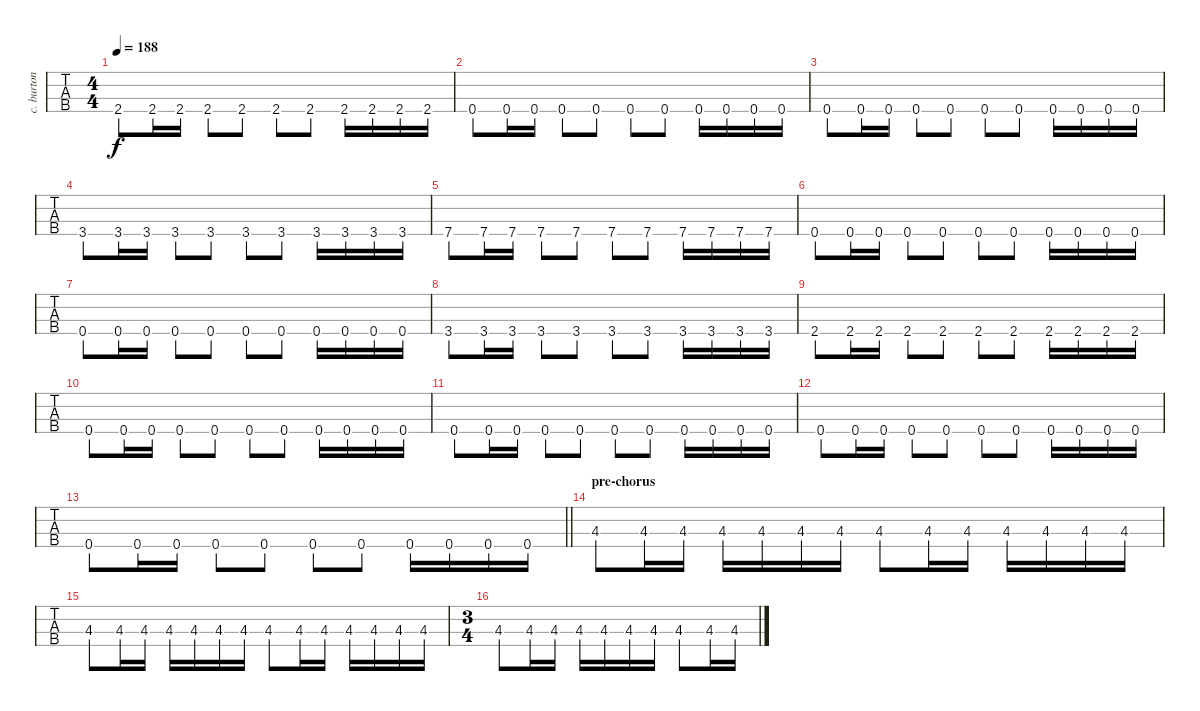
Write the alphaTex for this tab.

\track ("c. burton - bass" "c. burton ") {instrument electricbassfinger}
\staff {tabs}
\tuning (G2 D2 A1 E1) {hide}
\ts (4 4)
\tempo 188
\clef f4
\ks c
2.4.8{dy f} 2.4.16 2.4.16 2.4.8 2.4.8 2.4.8 2.4.8 2.4.16 2.4.16 2.4.16 2.4.16 |
0.4.8 0.4.16 0.4.16 0.4.8 0.4.8 0.4.8 0.4.8 0.4.16 0.4.16 0.4.16 0.4.16 |
0.4.8 0.4.16 0.4.16 0.4.8 0.4.8 0.4.8 0.4.8 0.4.16 0.4.16 0.4.16 0.4.16 |
3.4.8 3.4.16 3.4.16 3.4.8 3.4.8 3.4.8 3.4.8 3.4.16 3.4.16 3.4.16 3.4.16 |
7.4.8 7.4.16 7.4.16 7.4.8 7.4.8 7.4.8 7.4.8 7.4.16 7.4.16 7.4.16 7.4.16 |
0.4.8 0.4.16 0.4.16 0.4.8 0.4.8 0.4.8 0.4.8 0.4.16 0.4.16 0.4.16 0.4.16 |
0.4.8 0.4.16 0.4.16 0.4.8 0.4.8 0.4.8 0.4.8 0.4.16 0.4.16 0.4.16 0.4.16 |
3.4.8 3.4.16 3.4.16 3.4.8 3.4.8 3.4.8 3.4.8 3.4.16 3.4.16 3.4.16 3.4.16 |
2.4.8 2.4.16 2.4.16 2.4.8 2.4.8 2.4.8 2.4.8 2.4.16 2.4.16 2.4.16 2.4.16 |
0.4.8 0.4.16 0.4.16 0.4.8 0.4.8 0.4.8 0.4.8 0.4.16 0.4.16 0.4.16 0.4.16 |
0.4.8 0.4.16 0.4.16 0.4.8 0.4.8 0.4.8 0.4.8 0.4.16 0.4.16 0.4.16 0.4.16 |
0.4.8 0.4.16 0.4.16 0.4.8 0.4.8 0.4.8 0.4.8 0.4.16 0.4.16 0.4.16 0.4.16 |
\barLineRight lightlight
0.4.8 0.4.16 0.4.16 0.4.8 0.4.8 0.4.8 0.4.8 0.4.16 0.4.16 0.4.16 0.4.16 |
\section ("" "pre-chorus")
4.3.8 4.3.16 4.3.16 4.3.16 4.3.16 4.3.16 4.3.16 4.3.8 4.3.16 4.3.16 4.3.16 4.3.16 4.3.16 4.3.16 |
4.3.8 4.3.16 4.3.16 4.3.16 4.3.16 4.3.16 4.3.16 4.3.8 4.3.16 4.3.16 4.3.16 4.3.16 4.3.16 4.3.16 |
\ts (3 4)
4.3.8 4.3.16 4.3.16 4.3.16 4.3.16 4.3.16 4.3.16 4.3.8 4.3.16 4.3.16
